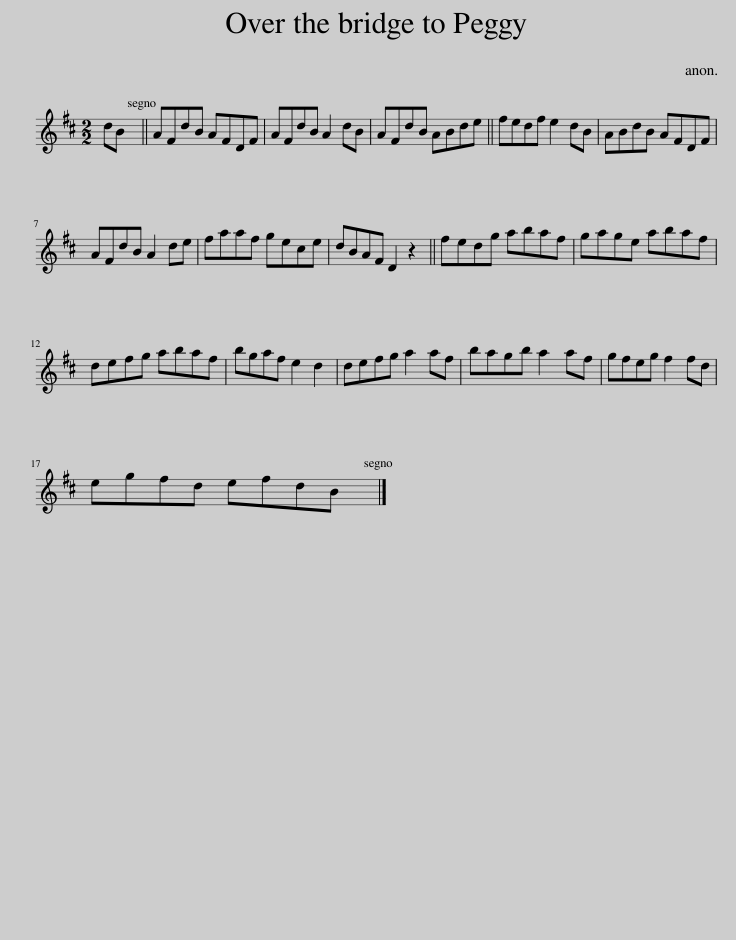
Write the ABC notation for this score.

X:1
L:1/8
M:2/2
I:linebreak $
K:D
V:1 treble
V:1
 dB || AFdB AFDF | AFdB A2 dB | AFdB ABde || fedf e2 dB | %5
 ABdB AFDF |$ AFdB A2 de | faaf gece | dBAF D2 z2 || fedg abaf | %10
 gage abaf |$ defg abaf | bgaf e2 d2 | defg a2 af | bagb a2 af | %15
 gfeg f2 fd |$ egfd efdB |] %17
